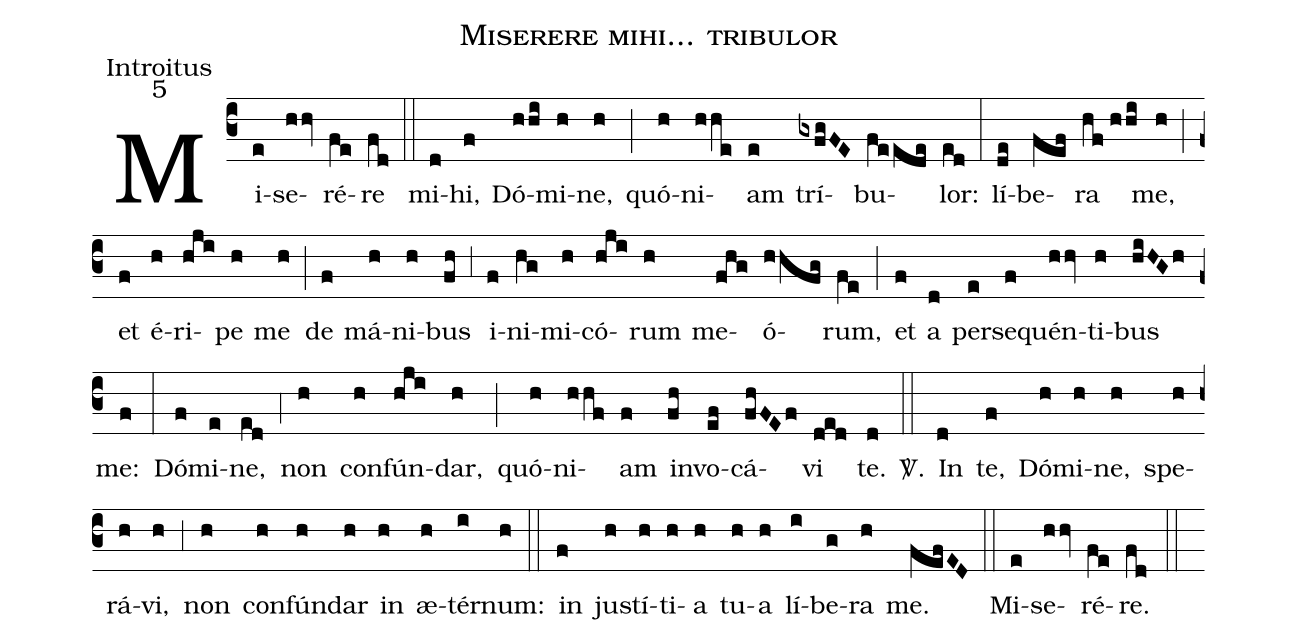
name:Miserere mihi... tribulor;
office-part:Introitus;
mode:5;
%%
(c3) Mi(e)se(hhv)ré(fe)re(fd) (::) mi(d)hi,(f) Dó(hhi)mi(h)ne,(h) (;) quó(h)ni(hhe)am(e) trí(gxfgFE)bu(feede)lor:(ed) (:) lí(de)be(fef)ra(hf//hhi) me,(h) (;) et(f) é(h)ri(hji)pe(h) me(h) (;) de(f) má(h)ni(h)bus(fh) (;3) i(f)ni(hg)mi(h)có(hji)rum(h) me(fhg)ó(hhfg)rum,(fe) (;) et(f) a(d) per(e)se(f)quén(hhv)ti(h)bus(hiHGh) me:(f) (:) Dó(f)mi(e)ne,(ed) (;4) non(h) con(h)fún(hji)dar,(h) (;) quó(h)ni(hhf)am(f) in(fh)vo(ef)cá(fhFEf)vi(ded) te.(d) <sp>V/</sp>.(::) In(d) te,(f) Dó(h)mi(h)ne,(h) spe(h)rá(h)vi,(h) (;3) non(h) con(h)fún(h)dar(h) in(h) æ(h)tér(i)num:(h) (::) in(f) ju(h)stí(h)ti(h)a(h) tu(h)a(h) lí(i)be(g)ra(h) me.(fefED) (::) Mi(e)se(hhv)ré(fe)re.(fd) (::)
